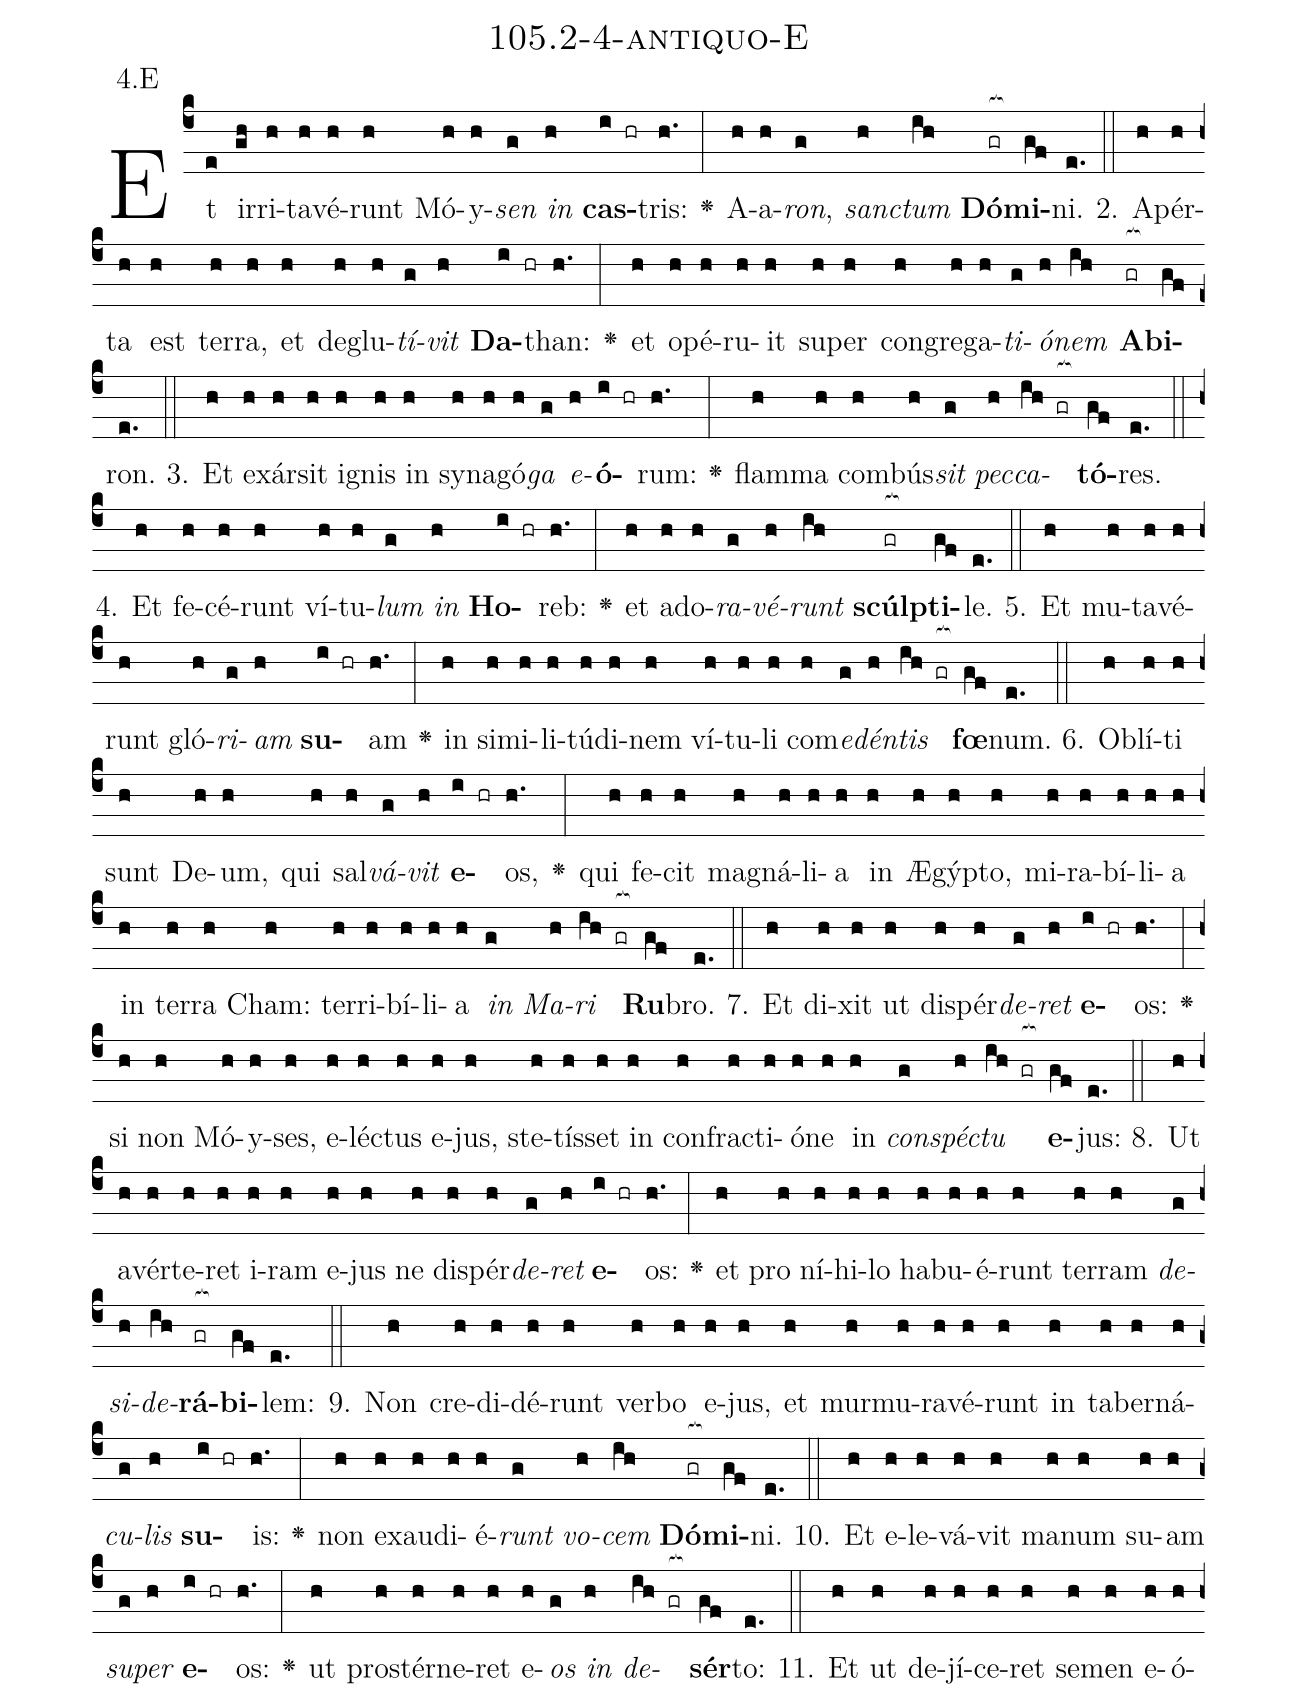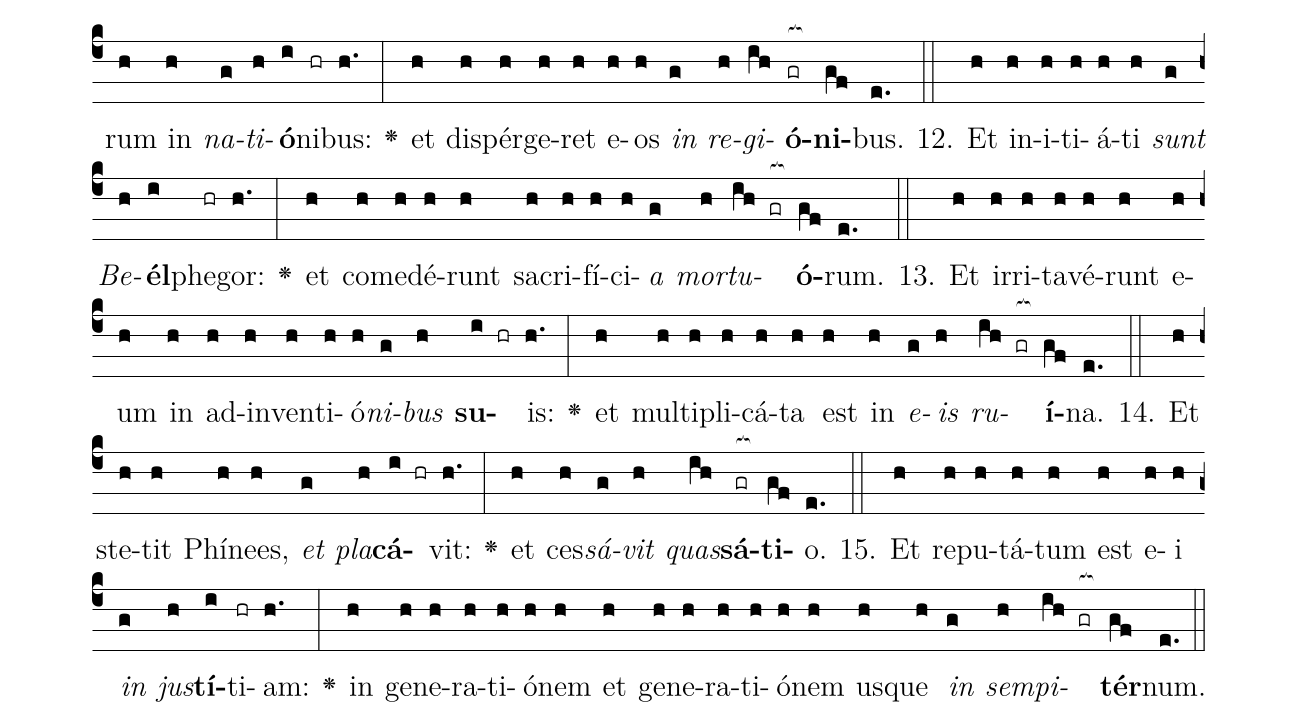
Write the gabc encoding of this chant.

name: 105.2-4-antiquo-E;
annotation: 4.E;
%%
(c4)Et(e) ir(gh)ri(h)ta(h)vé(h)runt(h) Mó(h)y(h)<i>sen</i>(g) <i>in</i>(h) <b>cas</b>(i hr)tris:(h.) <v>\greheightstar</v>(:) A(h)a(h)<i>ron</i>,(g) <i>sanc</i>(h)<i>tum</i>(ih) <b>Dó</b>(gr[ocb:1{])<b>mi</b>(gf[ocb:0}])ni.(e.) (::)
2. A(h)pér(h)ta(h) est(h) ter(h)ra,(h) et(h) de(h)glu(h)<i>tí</i>(g)<i>vit</i>(h) <b>Da</b>(i hr)than:(h.) <v>\greheightstar</v>(:) et(h) o(h)pé(h)ru(h)it(h) su(h)per(h) con(h)gre(h)ga(h)<i>ti</i>(g)<i>ó</i>(h)<i>nem</i>(ih) <b>Ab</b>(gr[ocb:1{])<b>i</b>(gf[ocb:0}])ron.(e.) (::)
3. Et(h) ex(h)ár(h)sit(h) i(h)gnis(h) in(h) sy(h)na(h)gó(h)<i>ga</i>(g) <i>e</i>(h)<b>ó</b>(i hr)rum:(h.) <v>\greheightstar</v>(:) flam(h)ma(h) com(h)bús(h)<i>sit</i>(g) <i>pec</i>(h)<i>ca</i>(ih gr[ocb:1{])<b>tó</b>(gf[ocb:0}])res.(e.) (::)
4. Et(h) fe(h)cé(h)runt(h) ví(h)tu(h)<i>lum</i>(g) <i>in</i>(h) <b>Ho</b>(i hr)reb:(h.) <v>\greheightstar</v>(:) et(h) ad(h)o(h)<i>ra</i>(g)<i>vé</i>(h)<i>runt</i>(ih) <b>scúlp</b>(gr[ocb:1{])<b>ti</b>(gf[ocb:0}])le.(e.) (::)
5. Et(h) mu(h)ta(h)vé(h)runt(h) gló(h)<i>ri</i>(g)<i>am</i>(h) <b>su</b>(i hr)am(h.) <v>\greheightstar</v>(:) in(h) si(h)mi(h)li(h)tú(h)di(h)nem(h) ví(h)tu(h)li(h) com(h)<i>e</i>(g)<i>dén</i>(h)<i>tis</i>(ih gr[ocb:1{]) <b>fœ</b>(gf[ocb:0}])num.(e.) (::)
6. Ob(h)lí(h)ti(h) sunt(h) De(h)um,(h) qui(h) sal(h)<i>vá</i>(g)<i>vit</i>(h) <b>e</b>(i hr)os,(h.) <v>\greheightstar</v>(:) qui(h) fe(h)cit(h) ma(h)gná(h)li(h)a(h) in(h) Æ(h)gýp(h)to,(h) mi(h)ra(h)bí(h)li(h)a(h) in(h) ter(h)ra(h) Cham:(h) ter(h)ri(h)bí(h)li(h)a(h) <i>in</i>(g) <i>Ma</i>(h)<i>ri</i>(ih gr[ocb:1{]) <b>Ru</b>(gf[ocb:0}])bro.(e.) (::)
7. Et(h) di(h)xit(h) ut(h) dis(h)pér(h)<i>de</i>(g)<i>ret</i>(h) <b>e</b>(i hr)os:(h.) <v>\greheightstar</v>(:) si(h) non(h) Mó(h)y(h)ses,(h) e(h)léc(h)tus(h) e(h)jus,(h) ste(h)tís(h)set(h) in(h) con(h)frac(h)ti(h)ó(h)ne(h) in(h) <i>con</i>(g)<i>spéc</i>(h)<i>tu</i>(ih gr[ocb:1{]) <b>e</b>(gf[ocb:0}])jus:(e.) (::)
8. Ut(h) a(h)vér(h)te(h)ret(h) i(h)ram(h) e(h)jus(h) ne(h) dis(h)pér(h)<i>de</i>(g)<i>ret</i>(h) <b>e</b>(i hr)os:(h.) <v>\greheightstar</v>(:) et(h) pro(h) ní(h)hi(h)lo(h) ha(h)bu(h)é(h)runt(h) ter(h)ram(h) <i>de</i>(g)<i>si</i>(h)<i>de</i>(ih)<b>rá</b>(gr[ocb:1{])<b>bi</b>(gf[ocb:0}])lem:(e.) (::)
9. Non(h) cre(h)di(h)dé(h)runt(h) ver(h)bo(h) e(h)jus,(h) et(h) mur(h)mu(h)ra(h)vé(h)runt(h) in(h) ta(h)ber(h)ná(h)<i>cu</i>(g)<i>lis</i>(h) <b>su</b>(i hr)is:(h.) <v>\greheightstar</v>(:) non(h) ex(h)au(h)di(h)é(h)<i>runt</i>(g) <i>vo</i>(h)<i>cem</i>(ih) <b>Dó</b>(gr[ocb:1{])<b>mi</b>(gf[ocb:0}])ni.(e.) (::)
10. Et(h) e(h)le(h)vá(h)vit(h) ma(h)num(h) su(h)am(h) <i>su</i>(g)<i>per</i>(h) <b>e</b>(i hr)os:(h.) <v>\greheightstar</v>(:) ut(h) pro(h)stér(h)ne(h)ret(h) e(h)<i>os</i>(g) <i>in</i>(h) <i>de</i>(ih gr[ocb:1{])<b>sér</b>(gf[ocb:0}])to:(e.) (::)
11. Et(h) ut(h) de(h)jí(h)ce(h)ret(h) se(h)men(h) e(h)ó(h)rum(h) in(h) <i>na</i>(g)<i>ti</i>(h)<b>ó</b>(i)ni(hr)bus:(h.) <v>\greheightstar</v>(:) et(h) di(h)spér(h)ge(h)ret(h) e(h)os(h) <i>in</i>(g) <i>re</i>(h)<i>gi</i>(ih)<b>ó</b>(gr[ocb:1{])<b>ni</b>(gf[ocb:0}])bus.(e.) (::)
12. Et(h) in(h)i(h)ti(h)á(h)ti(h) <i>sunt</i>(g) <i>Be</i>(h)<b>él</b>(i)phe(hr)gor:(h.) <v>\greheightstar</v>(:) et(h) com(h)e(h)dé(h)runt(h) sa(h)cri(h)fí(h)ci(h)<i>a</i>(g) <i>mor</i>(h)<i>tu</i>(ih gr[ocb:1{])<b>ó</b>(gf[ocb:0}])rum.(e.) (::)
13. Et(h) ir(h)ri(h)ta(h)vé(h)runt(h) e(h)um(h) in(h) ad(h)in(h)ven(h)ti(h)ó(h)<i>ni</i>(g)<i>bus</i>(h) <b>su</b>(i hr)is:(h.) <v>\greheightstar</v>(:) et(h) mul(h)ti(h)pli(h)cá(h)ta(h) est(h) in(h) <i>e</i>(g)<i>is</i>(h) <i>ru</i>(ih gr[ocb:1{])<b>í</b>(gf[ocb:0}])na.(e.) (::)
14. Et(h) ste(h)tit(h) Phí(h)nees,(h) <i>et</i>(g) <i>pla</i>(h)<b>cá</b>(i hr)vit:(h.) <v>\greheightstar</v>(:) et(h) ces(h)<i>sá</i>(g)<i>vit</i>(h) <i>quas</i>(ih)<b>sá</b>(gr[ocb:1{])<b>ti</b>(gf[ocb:0}])o.(e.) (::)
15. Et(h) re(h)pu(h)tá(h)tum(h) est(h) e(h)i(h) <i>in</i>(g) <i>jus</i>(h)<b>tí</b>(i)ti(hr)am:(h.) <v>\greheightstar</v>(:) in(h) ge(h)ne(h)ra(h)ti(h)ó(h)nem(h) et(h) ge(h)ne(h)ra(h)ti(h)ó(h)nem(h) us(h)que(h) <i>in</i>(g) <i>sem</i>(h)<i>pi</i>(ih gr[ocb:1{])<b>tér</b>(gf[ocb:0}])num.(e.) (::)
